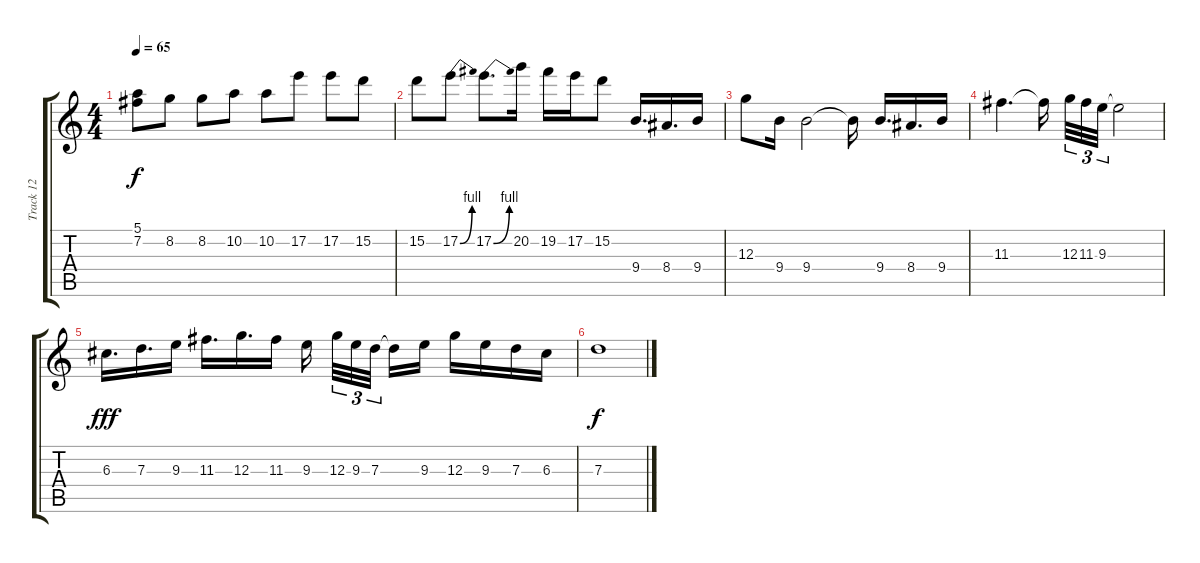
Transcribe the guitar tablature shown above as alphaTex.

\track ("Track 12" "Track 12") {instrument distortionguitar}
\staff {score tabs}
\tuning (E4 B3 G3 D3 A2 E2) {hide}
\ts (4 4)
\tempo 65
\clef g2
\ks c
(5.1{t} 7.2{t}).8{dy f} 8.2.8 8.2.8 10.2.8 10.2.8 17.2.8 17.2.8 15.2.8 |
15.2.8 17.2{be (bend 0 0 60 4)}.8 17.2{be (bend 0 0 60 4)}.8{d} 20.2.16 19.2.16 17.2.16 15.2.8 9.4.16{d} 8.4.16{d} 9.4.16 |
12.3.8 9.4.16 9.4.2 9.4{t}.16 9.4.16{d} 8.4.16{d} 9.4.16 |
11.3.4{d} 11.3{t}.16{beam splitsecondary} 12.3.32{tu (3 2)} 11.3.32{tu (3 2)} 9.3.32{tu (3 2)} 9.3{t}.2 |
6.3.16{d dy fff} 7.3.16{d} 9.3.16 11.3.16{d} 12.3.16{d} 11.3.16 9.3.16{beam splitsecondary} 12.3.32{tu (3 2)} 9.3.32{tu (3 2)} 7.3.32{tu (3 2) beam splitsecondary} 7.3{t}.16 9.3.16 12.3.16 9.3.16 7.3.16 6.3.16 |
7.3.1{dy f}
